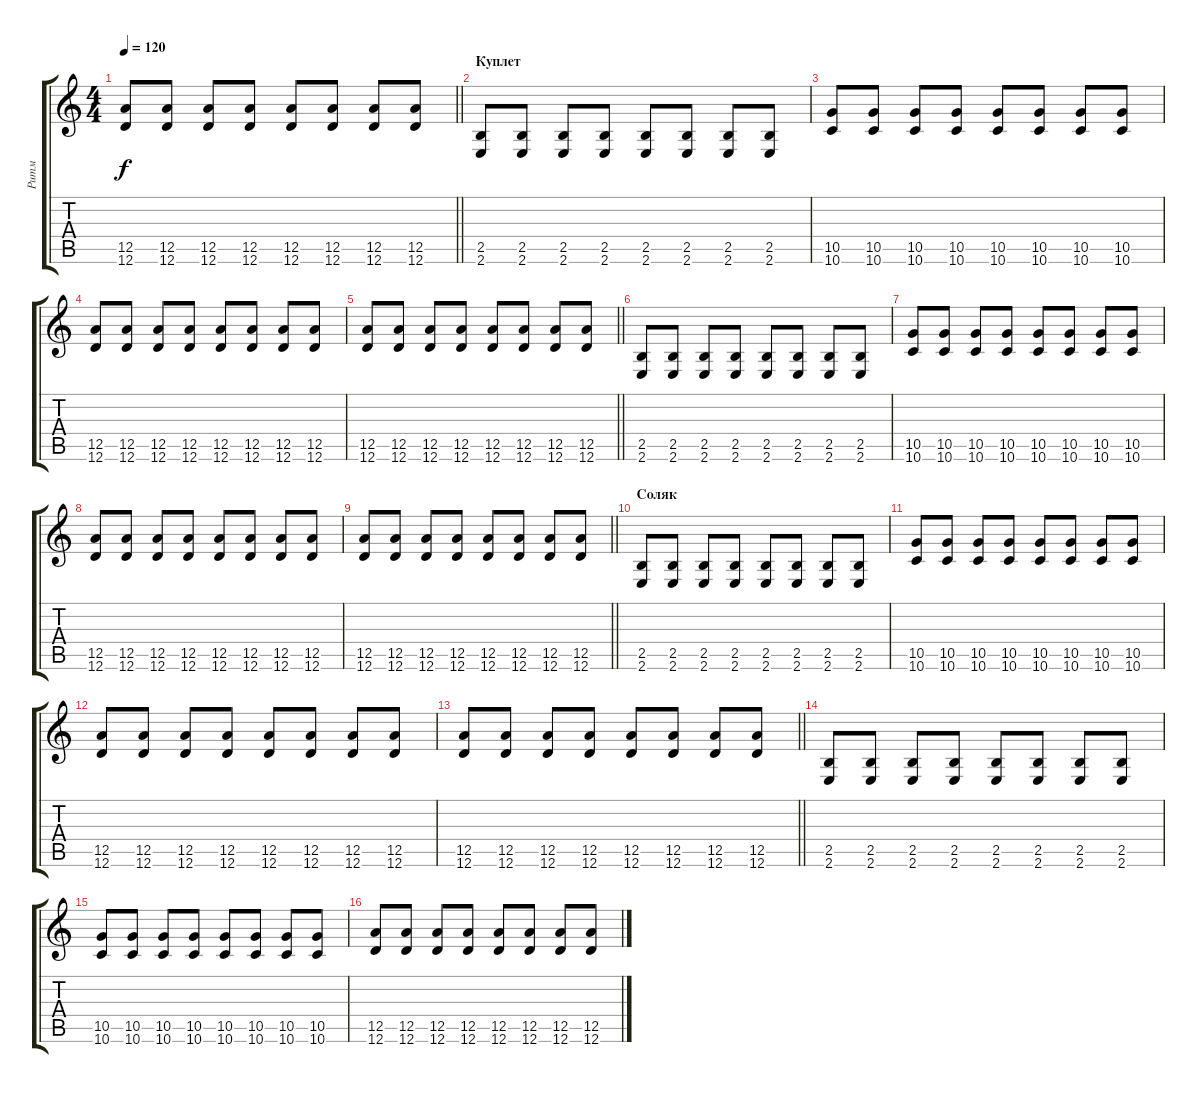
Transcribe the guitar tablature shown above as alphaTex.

\track ("Ритм" "Ритм") {instrument distortionguitar}
\staff {score tabs}
\tuning (E4 B3 G3 D3 A2 D2) {hide}
\ts (4 4)
\tempo 120
\clef g2
\barLineRight lightlight
\ks c
(12.5 12.6).8{dy f} (12.5 12.6).8 (12.5 12.6).8 (12.5 12.6).8 (12.5 12.6).8 (12.5 12.6).8 (12.5 12.6).8 (12.5 12.6).8 |
\section ("" "Куплет")
(2.5 2.6).8 (2.5 2.6).8 (2.5 2.6).8 (2.5 2.6).8 (2.5 2.6).8 (2.5 2.6).8 (2.5 2.6).8 (2.5 2.6).8 |
(10.5 10.6).8 (10.5 10.6).8 (10.5 10.6).8 (10.5 10.6).8 (10.5 10.6).8 (10.5 10.6).8 (10.5 10.6).8 (10.5 10.6).8 |
(12.5 12.6).8 (12.5 12.6).8 (12.5 12.6).8 (12.5 12.6).8 (12.5 12.6).8 (12.5 12.6).8 (12.5 12.6).8 (12.5 12.6).8 |
\barLineRight lightlight
(12.5 12.6).8 (12.5 12.6).8 (12.5 12.6).8 (12.5 12.6).8 (12.5 12.6).8 (12.5 12.6).8 (12.5 12.6).8 (12.5 12.6).8 |
(2.5 2.6).8 (2.5 2.6).8 (2.5 2.6).8 (2.5 2.6).8 (2.5 2.6).8 (2.5 2.6).8 (2.5 2.6).8 (2.5 2.6).8 |
(10.5 10.6).8 (10.5 10.6).8 (10.5 10.6).8 (10.5 10.6).8 (10.5 10.6).8 (10.5 10.6).8 (10.5 10.6).8 (10.5 10.6).8 |
(12.5 12.6).8 (12.5 12.6).8 (12.5 12.6).8 (12.5 12.6).8 (12.5 12.6).8 (12.5 12.6).8 (12.5 12.6).8 (12.5 12.6).8 |
\barLineRight lightlight
(12.5 12.6).8 (12.5 12.6).8 (12.5 12.6).8 (12.5 12.6).8 (12.5 12.6).8 (12.5 12.6).8 (12.5 12.6).8 (12.5 12.6).8 |
\section ("" "Соляк")
(2.5 2.6).8 (2.5 2.6).8 (2.5 2.6).8 (2.5 2.6).8 (2.5 2.6).8 (2.5 2.6).8 (2.5 2.6).8 (2.5 2.6).8 |
(10.5 10.6).8 (10.5 10.6).8 (10.5 10.6).8 (10.5 10.6).8 (10.5 10.6).8 (10.5 10.6).8 (10.5 10.6).8 (10.5 10.6).8 |
(12.5 12.6).8 (12.5 12.6).8 (12.5 12.6).8 (12.5 12.6).8 (12.5 12.6).8 (12.5 12.6).8 (12.5 12.6).8 (12.5 12.6).8 |
\barLineRight lightlight
(12.5 12.6).8 (12.5 12.6).8 (12.5 12.6).8 (12.5 12.6).8 (12.5 12.6).8 (12.5 12.6).8 (12.5 12.6).8 (12.5 12.6).8 |
(2.5 2.6).8 (2.5 2.6).8 (2.5 2.6).8 (2.5 2.6).8 (2.5 2.6).8 (2.5 2.6).8 (2.5 2.6).8 (2.5 2.6).8 |
(10.5 10.6).8 (10.5 10.6).8 (10.5 10.6).8 (10.5 10.6).8 (10.5 10.6).8 (10.5 10.6).8 (10.5 10.6).8 (10.5 10.6).8 |
(12.5 12.6).8 (12.5 12.6).8 (12.5 12.6).8 (12.5 12.6).8 (12.5 12.6).8 (12.5 12.6).8 (12.5 12.6).8 (12.5 12.6).8
